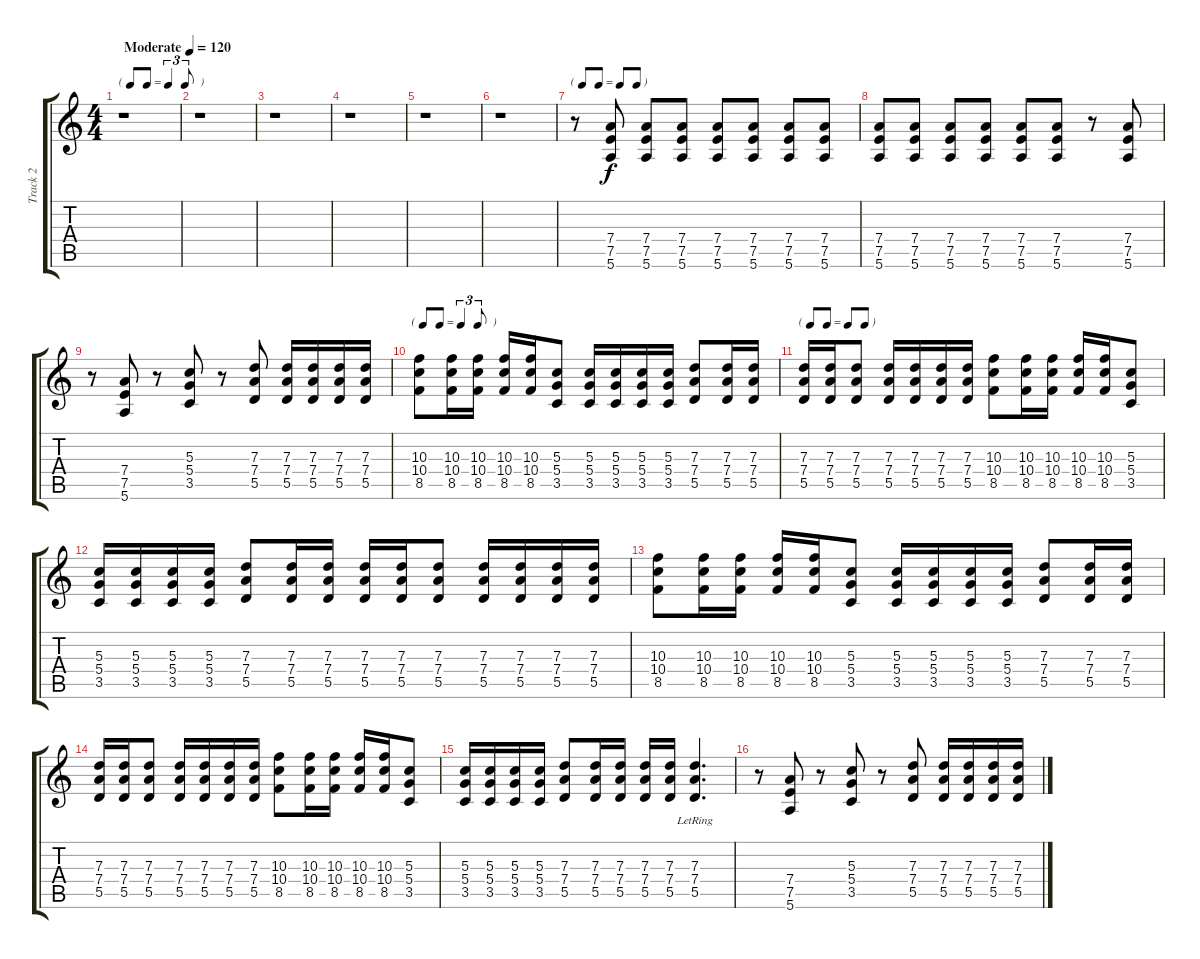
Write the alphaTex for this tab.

\track ("Track 2" "Track 2") {instrument distortionguitar}
\staff {score tabs}
\tuning (E4 B3 G3 D3 A2 E2) {hide}
\ts (4 4)
\tf triplet8th
\tempo (120 "Moderate")
\clef g2
\ks c
r.1{dy f instrument distortionguitar} |
r.1 |
r.1 |
r.1 |
r.1 |
r.1 |
\tf none
r.8 (7.4 7.5 5.6).8 (7.4 7.5 5.6).8 (7.4 7.5 5.6).8 (7.4 7.5 5.6).8 (7.4 7.5 5.6).8 (7.4 7.5 5.6).8 (7.4 7.5 5.6).8 |
(7.4 7.5 5.6).8 (7.4 7.5 5.6).8 (7.4 7.5 5.6).8 (7.4 7.5 5.6).8 (7.4 7.5 5.6).8 (7.4 7.5 5.6).8 r.8 (7.4 7.5 5.6).8 |
r.8 (7.4 7.5 5.6).8 r.8 (5.3 5.4 3.5).8 r.8 (7.3 7.4 5.5).8 (7.3 7.4 5.5).16 (7.3 7.4 5.5).16 (7.3 7.4 5.5).16 (7.3 7.4 5.5).16 |
\tf triplet8th
(10.3 10.4 8.5).8 (10.3 10.4 8.5).16 (10.3 10.4 8.5).16 (10.3 10.4 8.5).16 (10.3 10.4 8.5).16 (5.3 5.4 3.5).8 (5.3 5.4 3.5).16 (5.3 5.4 3.5).16 (5.3 5.4 3.5).16 (5.3 5.4 3.5).16 (7.3 7.4 5.5).8 (7.3 7.4 5.5).16 (7.3 7.4 5.5).16 |
\tf none
(7.3 7.4 5.5).16 (7.3 7.4 5.5).16 (7.3 7.4 5.5).8 (7.3 7.4 5.5).16 (7.3 7.4 5.5).16 (7.3 7.4 5.5).16 (7.3 7.4 5.5).16 (10.3 10.4 8.5).8 (10.3 10.4 8.5).16 (10.3 10.4 8.5).16 (10.3 10.4 8.5).16 (10.3 10.4 8.5).16 (5.3 5.4 3.5).8 |
(5.3 5.4 3.5).16 (5.3 5.4 3.5).16 (5.3 5.4 3.5).16 (5.3 5.4 3.5).16 (7.3 7.4 5.5).8 (7.3 7.4 5.5).16 (7.3 7.4 5.5).16 (7.3 7.4 5.5).16 (7.3 7.4 5.5).16 (7.3 7.4 5.5).8 (7.3 7.4 5.5).16 (7.3 7.4 5.5).16 (7.3 7.4 5.5).16 (7.3 7.4 5.5).16 |
(10.3 10.4 8.5).8 (10.3 10.4 8.5).16 (10.3 10.4 8.5).16 (10.3 10.4 8.5).16 (10.3 10.4 8.5).16 (5.3 5.4 3.5).8 (5.3 5.4 3.5).16 (5.3 5.4 3.5).16 (5.3 5.4 3.5).16 (5.3 5.4 3.5).16 (7.3 7.4 5.5).8 (7.3 7.4 5.5).16 (7.3 7.4 5.5).16 |
(7.3 7.4 5.5).16 (7.3 7.4 5.5).16 (7.3 7.4 5.5).8 (7.3 7.4 5.5).16 (7.3 7.4 5.5).16 (7.3 7.4 5.5).16 (7.3 7.4 5.5).16 (10.3 10.4 8.5).8 (10.3 10.4 8.5).16 (10.3 10.4 8.5).16 (10.3 10.4 8.5).16 (10.3 10.4 8.5).16 (5.3 5.4 3.5).8 |
(5.3 5.4 3.5).16 (5.3 5.4 3.5).16 (5.3 5.4 3.5).16 (5.3 5.4 3.5).16 (7.3 7.4 5.5).8 (7.3 7.4 5.5).16 (7.3 7.4 5.5).16 (7.3 7.4 5.5).16 (7.3 7.4 5.5).16 (7.3{lr} 7.4{lr} 5.5{lr}).4{d} |
r.8 (7.4 7.5 5.6).8 r.8 (5.3 5.4 3.5).8 r.8 (7.3 7.4 5.5).8 (7.3 7.4 5.5).16 (7.3 7.4 5.5).16 (7.3 7.4 5.5).16 (7.3 7.4 5.5).16
